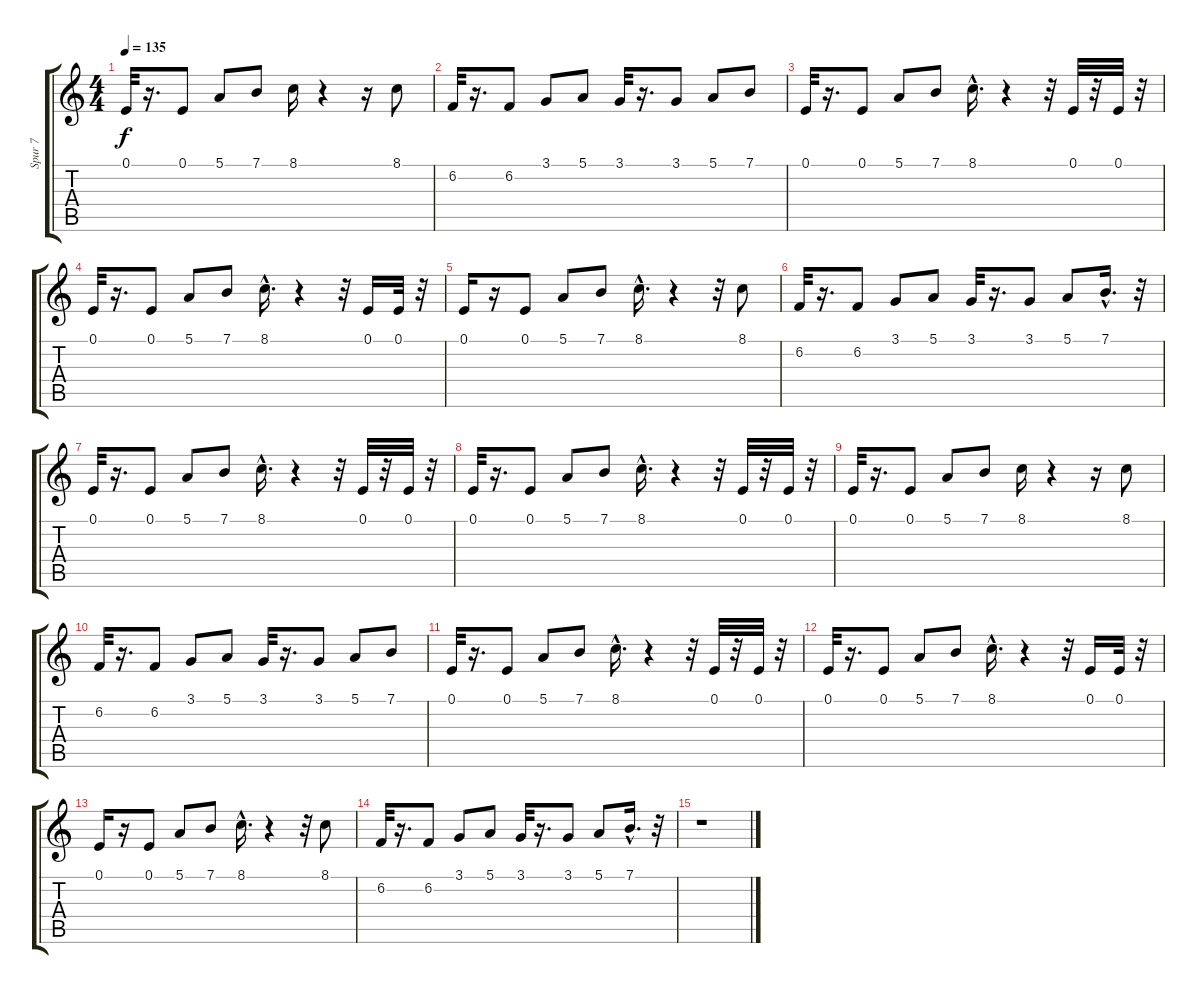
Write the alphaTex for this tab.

\track ("Spur 7" "Spur 7") {instrument synthbrass2}
\staff {score tabs}
\tuning (E4 B3 G3 D3 A2 E2) {hide}
\ts (4 4)
\tempo 135
\clef g2
\ks c
0.1.32{dy f} r.16{d} 0.1.8 5.1.8 7.1.8 8.1.16 r.4 r.16 8.1.8 |
6.2.32 r.16{d} 6.2.8 3.1.8 5.1.8 3.1.32 r.16{d} 3.1.8 5.1.8 7.1.8 |
0.1.32 r.16{d} 0.1.8 5.1.8 7.1.8 8.1{hac}.16{d} r.4 r.32 0.1.32 r.32 0.1.32 r.32 |
0.1.32 r.16{d} 0.1.8 5.1.8 7.1.8 8.1{hac}.16{d} r.4 r.32 0.1.16 0.1.32 r.32 |
0.1.16 r.16 0.1.8 5.1.8 7.1.8 8.1{hac}.16{d} r.4 r.32 8.1.8 |
6.2.32 r.16{d} 6.2.8 3.1.8 5.1.8 3.1.32 r.16{d} 3.1.8 5.1.8 7.1{hac}.16{d} r.32 |
0.1.32 r.16{d} 0.1.8 5.1.8 7.1.8 8.1{hac}.16{d} r.4 r.32 0.1.32 r.32 0.1.32 r.32 |
0.1.32 r.16{d} 0.1.8 5.1.8 7.1.8 8.1{hac}.16{d} r.4 r.32 0.1.32 r.32 0.1.32 r.32 |
0.1.32 r.16{d} 0.1.8 5.1.8 7.1.8 8.1.16 r.4 r.16 8.1.8 |
6.2.32 r.16{d} 6.2.8 3.1.8 5.1.8 3.1.32 r.16{d} 3.1.8 5.1.8 7.1.8 |
0.1.32 r.16{d} 0.1.8 5.1.8 7.1.8 8.1{hac}.16{d} r.4 r.32 0.1.32 r.32 0.1.32 r.32 |
0.1.32 r.16{d} 0.1.8 5.1.8 7.1.8 8.1{hac}.16{d} r.4 r.32 0.1.16 0.1.32 r.32 |
0.1.16 r.16 0.1.8 5.1.8 7.1.8 8.1{hac}.16{d} r.4 r.32 8.1.8 |
6.2.32 r.16{d} 6.2.8 3.1.8 5.1.8 3.1.32 r.16{d} 3.1.8 5.1.8 7.1{hac}.16{d} r.32 |
r.1
